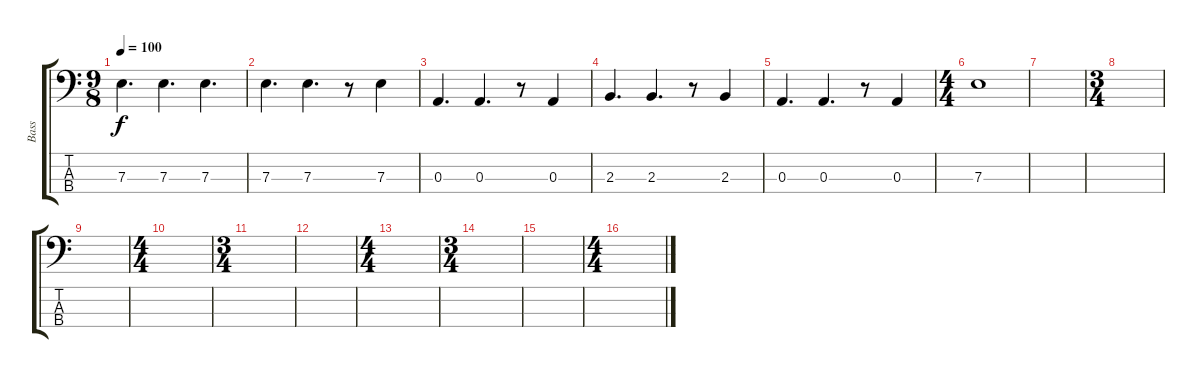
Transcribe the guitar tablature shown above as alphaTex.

\track ("Bass" "Bass") {instrument electricbassfinger}
\staff {score tabs}
\tuning (G2 D2 A1 E1) {hide}
\ts (9 8)
\tempo 100
\clef f4
\ks c
7.3.4{d dy f} 7.3.4{d} 7.3.4{d} |
7.3.4{d} 7.3.4{d} r.8 7.3.4 |
0.3.4{d} 0.3.4{d} r.8 0.3.4 |
2.3.4{d} 2.3.4{d} r.8 2.3.4 |
0.3.4{d} 0.3.4{d} r.8 0.3.4 |
\ts (4 4)
7.3.1 |
|
\ts (3 4)
|
|
\ts (4 4)
|
\ts (3 4)
|
|
\ts (4 4)
|
\ts (3 4)
|
|
\ts (4 4)
